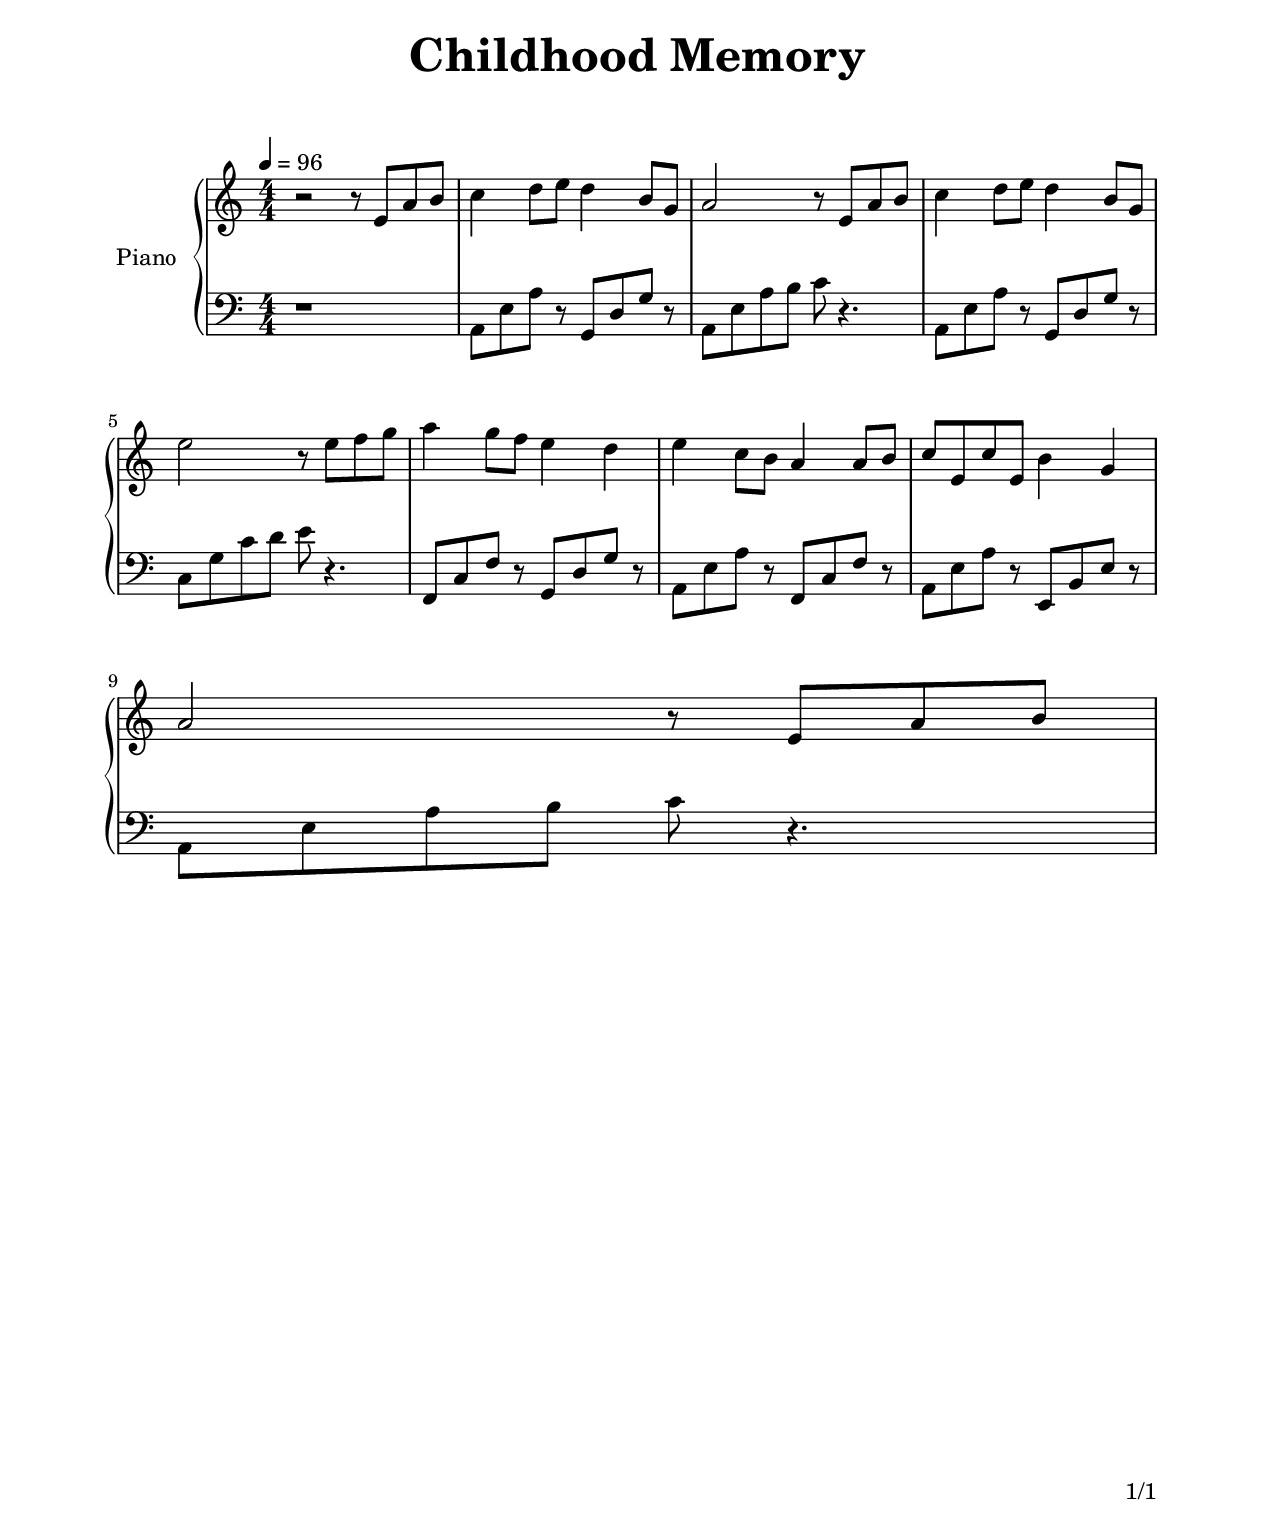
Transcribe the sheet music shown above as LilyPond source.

\version "2.24.3"
\include "../settings.v1.ly"

\header {
  title = \markup \override #'((font-size . 6)) "Childhood Memory"
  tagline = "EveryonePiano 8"
}

\paper {
  total-page = 1
}

\markup \vspace #1.5

EfiveI = { e,8 b,8 e8 r8 }
FfiveI = { f,8 c8  f8 r8 }
GfiveI = { g,8 d8  g8 r8 }
AfiveI = { a,8 e8  a8 r8 }

CI  = { c8  g8 c'8 d'8 e'8 r4. }
AmI = { a,8 e8 a8  b8  c'8 r4. }

\score {
  \new PianoStaff \with {
    instrumentName = "Piano"
  } <<
    \new Staff {
      \tempo 4 = 96
      \clef treble
      \key c \major
      \time 4/4
      
      r2   r8 e'8  a'8  b'8  | c''4 d''8 e''8 d''4 b'8 g'8 | a'2           r8 e'8 a'8 b'8 | c''4     d''8 e''8 d''4 b'8 g'8 | \break
      e''2 r8 e''8 f''8 g''8 | a''4 g''8 f''8 e''4 d''4    | e''4 c''8 b'8 a'4    a'8 b'8 | c''8 e'8 c''8 e'8  b'4  g'4     | \break
      a'2  r8 e'8  a'8  b'8  |
    }
    \new Staff {
      \clef bass
      \key c \major
      \time 4/4
      
      r1   | \AfiveI \GfiveI | \AmI            | \AfiveI \GfiveI |
      \CI  | \FfiveI \GfiveI | \AfiveI \FfiveI | \AfiveI \EfiveI |
      \AmI |
    }
    \chords {
    }
  >>
  \layout {}
  \midi {}
}
